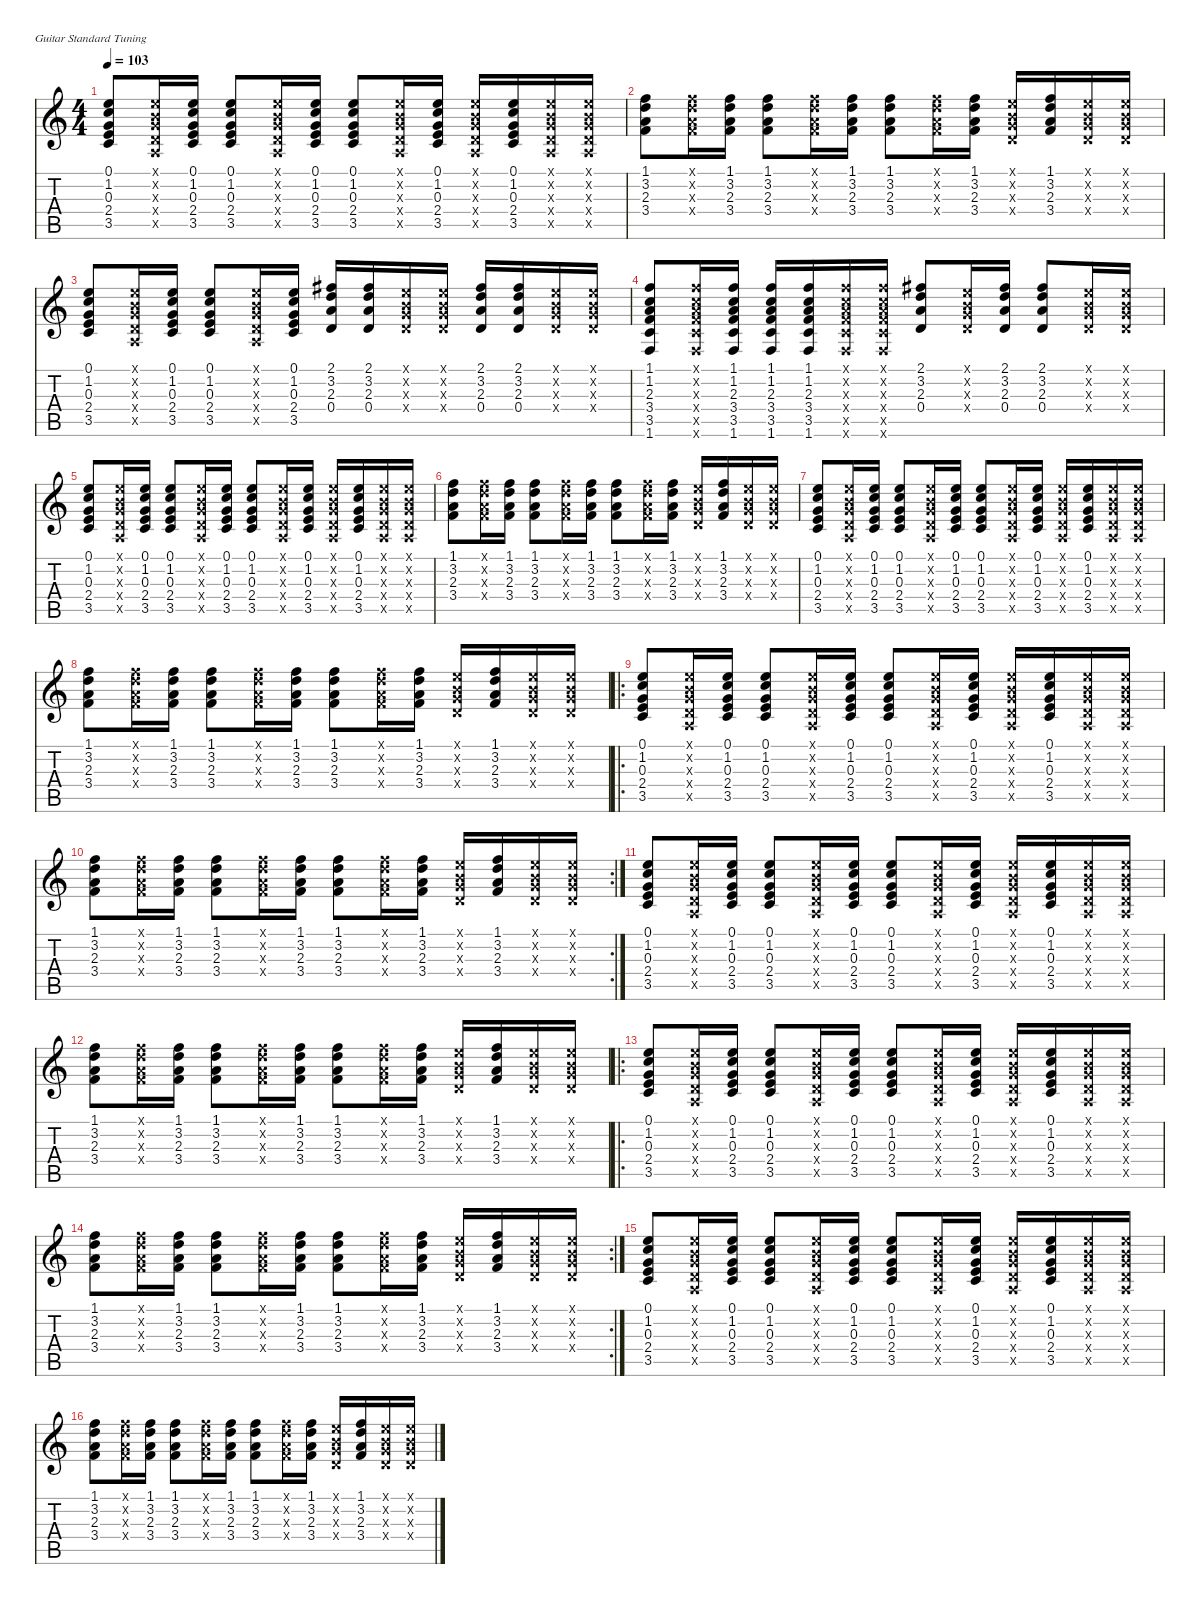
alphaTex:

\defaultSystemsLayout 4
\hideDynamics
\bracketExtendMode nobrackets
\singleTrackTrackNamePolicy hidden
\multiTrackTrackNamePolicy hidden
\otherSystemsTrackNameOrientation horizontal
\track ("Guitar 2" "s.guit.") {instrument acousticguitarsteel}
\staff {score tabs}
\tuning (E4 B3 G3 D3 A2 E2)
\ts (4 4)
\tempo 103
\clef g2
\ks c
(0.1 1.2 0.3 2.4 3.5).8{dy f beam Up} (0.1{x} 0.2{x} 0.3{x} 0.4{x} 0.5{x}).16{beam Up} (0.1 1.2 0.3 2.4 3.5).16{beam Up} (0.1 1.2 0.3 2.4 3.5).8{beam Up} (0.1{x} 0.2{x} 0.3{x} 0.4{x} 0.5{x}).16{beam Up} (0.1 1.2 0.3 2.4 3.5).16{beam Up} (0.1 1.2 0.3 2.4 3.5).8{beam Up} (0.1{x} 0.2{x} 0.3{x} 0.4{x} 0.5{x}).16{beam Up} (0.1 1.2 0.3 2.4 3.5).16{beam Up} (0.1{x} 0.2{x} 0.3{x} 0.4{x} 0.5{x}).16{beam Up} (0.1 1.2 0.3 2.4 3.5).16{beam Up} (0.1{x} 0.2{x} 0.3{x} 0.4{x} 0.5{x}).16{beam Up} (0.1{x} 0.2{x} 0.3{x} 0.4{x} 0.5{x}).16{beam Up} |
(1.1 3.2 2.3 3.4).8{beam Down} (1.1{x} 3.2{x} 2.3{x} 3.4{x}).16{beam Down} (1.1 3.2 2.3 3.4).16{beam Down} (1.1 3.2 2.3 3.4).8{beam Down} (1.1{x} 3.2{x} 2.3{x} 3.4{x}).16{beam Down} (1.1 3.2 2.3 3.4).16{beam Down} (1.1 3.2 2.3 3.4).8{beam Down} (1.1{x} 3.2{x} 2.3{x} 3.4{x}).16{beam Down} (1.1 3.2 2.3 3.4).16{beam Down} (0.1{x} 0.2{x} 0.3{x} 0.4{x}).16{beam Up} (1.1 3.2 2.3 3.4).16{beam Up} (0.1{x} 0.2{x} 0.3{x} 0.4{x}).16{beam Up} (0.1{x} 0.2{x} 0.3{x} 0.4{x}).16{beam Up} |
(0.1 1.2 0.3 2.4 3.5).8{beam Up} (0.1{x} 0.2{x} 0.3{x} 0.4{x} 0.5{x}).16{beam Up} (0.1 1.2 0.3 2.4 3.5).16{beam Up} (0.1 1.2 0.3 2.4 3.5).8{beam Up} (0.1{x} 0.2{x} 0.3{x} 0.4{x} 0.5{x}).16{beam Up} (0.1 1.2 0.3 2.4 3.5).16{beam Up} (2.1{acc #} 3.2 2.3 0.4).16{beam Up} (2.1{acc #} 3.2 2.3 0.4).16{beam Up} (0.1{x} 0.2{x} 0.3{x} 0.4{x}).16{beam Up} (0.1{x} 0.2{x} 0.3{x} 0.4{x}).16{beam Up} (2.1{acc #} 3.2 2.3 0.4).16{beam Up} (2.1{acc #} 3.2 2.3 0.4).16{beam Up} (0.1{x} 0.2{x} 0.3{x} 0.4{x}).16{beam Up} (0.1{x} 0.2{x} 0.3{x} 0.4{x}).16{beam Up} |
(1.1 1.2 2.3 3.4 3.5 1.6).8{beam Up} (1.1{x} 1.2{x} 2.3{x} 3.4{x} 3.5{x} 1.6{x}).16{beam Up} (1.1 1.2 2.3 3.4 3.5 1.6).16{beam Up} (1.1 1.2 2.3 3.4 3.5 1.6).16{beam Up} (1.1 1.2 2.3 3.4 3.5 1.6).16{beam Up} (1.1{x} 1.2{x} 2.3{x} 3.4{x} 3.5{x} 1.6{x}).16{beam Up} (1.1{x} 1.2{x} 2.3{x} 3.4{x} 3.5{x} 1.6{x}).16{beam Up} (2.1{acc #} 3.2 2.3 0.4).8{beam Up} (0.1{x} 0.2{x} 0.3{x} 0.4{x}).16{beam Up} (2.1{acc #} 3.2 2.3 0.4).16{beam Up} (2.1{acc #} 3.2 2.3 0.4).8{beam Up} (0.1{x} 0.2{x} 0.3{x} 0.4{x}).16{beam Up} (0.1{x} 0.2{x} 0.3{x} 0.4{x}).16{beam Up} |
(0.1 1.2 0.3 2.4 3.5).8{beam Up} (0.1{x} 0.2{x} 0.3{x} 0.4{x} 0.5{x}).16{beam Up} (0.1 1.2 0.3 2.4 3.5).16{beam Up} (0.1 1.2 0.3 2.4 3.5).8{beam Up} (0.1{x} 0.2{x} 0.3{x} 0.4{x} 0.5{x}).16{beam Up} (0.1 1.2 0.3 2.4 3.5).16{beam Up} (0.1 1.2 0.3 2.4 3.5).8{beam Up} (0.1{x} 0.2{x} 0.3{x} 0.4{x} 0.5{x}).16{beam Up} (0.1 1.2 0.3 2.4 3.5).16{beam Up} (0.1{x} 0.2{x} 0.3{x} 0.4{x} 0.5{x}).16{beam Up} (0.1 1.2 0.3 2.4 3.5).16{beam Up} (0.1{x} 0.2{x} 0.3{x} 0.4{x} 0.5{x}).16{beam Up} (0.1{x} 0.2{x} 0.3{x} 0.4{x} 0.5{x}).16{beam Up} |
(1.1 3.2 2.3 3.4).8{beam Down} (1.1{x} 3.2{x} 2.3{x} 3.4{x}).16{beam Down} (1.1 3.2 2.3 3.4).16{beam Down} (1.1 3.2 2.3 3.4).8{beam Down} (1.1{x} 3.2{x} 2.3{x} 3.4{x}).16{beam Down} (1.1 3.2 2.3 3.4).16{beam Down} (1.1 3.2 2.3 3.4).8{beam Down} (1.1{x} 3.2{x} 2.3{x} 3.4{x}).16{beam Down} (1.1 3.2 2.3 3.4).16{beam Down} (0.1{x} 0.2{x} 0.3{x} 0.4{x}).16{beam Up} (1.1 3.2 2.3 3.4).16{beam Up} (0.1{x} 0.2{x} 0.3{x} 0.4{x}).16{beam Up} (0.1{x} 0.2{x} 0.3{x} 0.4{x}).16{beam Up} |
(0.1 1.2 0.3 2.4 3.5).8{beam Up} (0.1{x} 0.2{x} 0.3{x} 0.4{x} 0.5{x}).16{beam Up} (0.1 1.2 0.3 2.4 3.5).16{beam Up} (0.1 1.2 0.3 2.4 3.5).8{beam Up} (0.1{x} 0.2{x} 0.3{x} 0.4{x} 0.5{x}).16{beam Up} (0.1 1.2 0.3 2.4 3.5).16{beam Up} (0.1 1.2 0.3 2.4 3.5).8{beam Up} (0.1{x} 0.2{x} 0.3{x} 0.4{x} 0.5{x}).16{beam Up} (0.1 1.2 0.3 2.4 3.5).16{beam Up} (0.1{x} 0.2{x} 0.3{x} 0.4{x} 0.5{x}).16{beam Up} (0.1 1.2 0.3 2.4 3.5).16{beam Up} (0.1{x} 0.2{x} 0.3{x} 0.4{x} 0.5{x}).16{beam Up} (0.1{x} 0.2{x} 0.3{x} 0.4{x} 0.5{x}).16{beam Up} |
(1.1 3.2 2.3 3.4).8{beam Down} (1.1{x} 3.2{x} 2.3{x} 3.4{x}).16{beam Down} (1.1 3.2 2.3 3.4).16{beam Down} (1.1 3.2 2.3 3.4).8{beam Down} (1.1{x} 3.2{x} 2.3{x} 3.4{x}).16{beam Down} (1.1 3.2 2.3 3.4).16{beam Down} (1.1 3.2 2.3 3.4).8{beam Down} (1.1{x} 3.2{x} 2.3{x} 3.4{x}).16{beam Down} (1.1 3.2 2.3 3.4).16{beam Down} (0.1{x} 0.2{x} 0.3{x} 0.4{x}).16{beam Up} (1.1 3.2 2.3 3.4).16{beam Up} (0.1{x} 0.2{x} 0.3{x} 0.4{x}).16{beam Up} (0.1{x} 0.2{x} 0.3{x} 0.4{x}).16{beam Up} |
\ro
(0.1 1.2 0.3 2.4 3.5).8{beam Up} (0.1{x} 0.2{x} 0.3{x} 0.4{x} 0.5{x}).16{beam Up} (0.1 1.2 0.3 2.4 3.5).16{beam Up} (0.1 1.2 0.3 2.4 3.5).8{beam Up} (0.1{x} 0.2{x} 0.3{x} 0.4{x} 0.5{x}).16{beam Up} (0.1 1.2 0.3 2.4 3.5).16{beam Up} (0.1 1.2 0.3 2.4 3.5).8{beam Up} (0.1{x} 0.2{x} 0.3{x} 0.4{x} 0.5{x}).16{beam Up} (0.1 1.2 0.3 2.4 3.5).16{beam Up} (0.1{x} 0.2{x} 0.3{x} 0.4{x} 0.5{x}).16{beam Up} (0.1 1.2 0.3 2.4 3.5).16{beam Up} (0.1{x} 0.2{x} 0.3{x} 0.4{x} 0.5{x}).16{beam Up} (0.1{x} 0.2{x} 0.3{x} 0.4{x} 0.5{x}).16{beam Up} |
\rc 2
(1.1 3.2 2.3 3.4).8{beam Down} (1.1{x} 3.2{x} 2.3{x} 3.4{x}).16{beam Down} (1.1 3.2 2.3 3.4).16{beam Down} (1.1 3.2 2.3 3.4).8{beam Down} (1.1{x} 3.2{x} 2.3{x} 3.4{x}).16{beam Down} (1.1 3.2 2.3 3.4).16{beam Down} (1.1 3.2 2.3 3.4).8{beam Down} (1.1{x} 3.2{x} 2.3{x} 3.4{x}).16{beam Down} (1.1 3.2 2.3 3.4).16{beam Down} (0.1{x} 0.2{x} 0.3{x} 0.4{x}).16{beam Up} (1.1 3.2 2.3 3.4).16{beam Up} (0.1{x} 0.2{x} 0.3{x} 0.4{x}).16{beam Up} (0.1{x} 0.2{x} 0.3{x} 0.4{x}).16{beam Up} |
(0.1 1.2 0.3 2.4 3.5).8{beam Up} (0.1{x} 0.2{x} 0.3{x} 0.4{x} 0.5{x}).16{beam Up} (0.1 1.2 0.3 2.4 3.5).16{beam Up} (0.1 1.2 0.3 2.4 3.5).8{beam Up} (0.1{x} 0.2{x} 0.3{x} 0.4{x} 0.5{x}).16{beam Up} (0.1 1.2 0.3 2.4 3.5).16{beam Up} (0.1 1.2 0.3 2.4 3.5).8{beam Up} (0.1{x} 0.2{x} 0.3{x} 0.4{x} 0.5{x}).16{beam Up} (0.1 1.2 0.3 2.4 3.5).16{beam Up} (0.1{x} 0.2{x} 0.3{x} 0.4{x} 0.5{x}).16{beam Up} (0.1 1.2 0.3 2.4 3.5).16{beam Up} (0.1{x} 0.2{x} 0.3{x} 0.4{x} 0.5{x}).16{beam Up} (0.1{x} 0.2{x} 0.3{x} 0.4{x} 0.5{x}).16{beam Up} |
(1.1 3.2 2.3 3.4).8{beam Down} (1.1{x} 3.2{x} 2.3{x} 3.4{x}).16{beam Down} (1.1 3.2 2.3 3.4).16{beam Down} (1.1 3.2 2.3 3.4).8{beam Down} (1.1{x} 3.2{x} 2.3{x} 3.4{x}).16{beam Down} (1.1 3.2 2.3 3.4).16{beam Down} (1.1 3.2 2.3 3.4).8{beam Down} (1.1{x} 3.2{x} 2.3{x} 3.4{x}).16{beam Down} (1.1 3.2 2.3 3.4).16{beam Down} (0.1{x} 0.2{x} 0.3{x} 0.4{x}).16{beam Up} (1.1 3.2 2.3 3.4).16{beam Up} (0.1{x} 0.2{x} 0.3{x} 0.4{x}).16{beam Up} (0.1{x} 0.2{x} 0.3{x} 0.4{x}).16{beam Up} |
\ro
(0.1 1.2 0.3 2.4 3.5).8{beam Up} (0.1{x} 0.2{x} 0.3{x} 0.4{x} 0.5{x}).16{beam Up} (0.1 1.2 0.3 2.4 3.5).16{beam Up} (0.1 1.2 0.3 2.4 3.5).8{beam Up} (0.1{x} 0.2{x} 0.3{x} 0.4{x} 0.5{x}).16{beam Up} (0.1 1.2 0.3 2.4 3.5).16{beam Up} (0.1 1.2 0.3 2.4 3.5).8{beam Up} (0.1{x} 0.2{x} 0.3{x} 0.4{x} 0.5{x}).16{beam Up} (0.1 1.2 0.3 2.4 3.5).16{beam Up} (0.1{x} 0.2{x} 0.3{x} 0.4{x} 0.5{x}).16{beam Up} (0.1 1.2 0.3 2.4 3.5).16{beam Up} (0.1{x} 0.2{x} 0.3{x} 0.4{x} 0.5{x}).16{beam Up} (0.1{x} 0.2{x} 0.3{x} 0.4{x} 0.5{x}).16{beam Up} |
\rc 2
(1.1 3.2 2.3 3.4).8{beam Down} (1.1{x} 3.2{x} 2.3{x} 3.4{x}).16{beam Down} (1.1 3.2 2.3 3.4).16{beam Down} (1.1 3.2 2.3 3.4).8{beam Down} (1.1{x} 3.2{x} 2.3{x} 3.4{x}).16{beam Down} (1.1 3.2 2.3 3.4).16{beam Down} (1.1 3.2 2.3 3.4).8{beam Down} (1.1{x} 3.2{x} 2.3{x} 3.4{x}).16{beam Down} (1.1 3.2 2.3 3.4).16{beam Down} (0.1{x} 0.2{x} 0.3{x} 0.4{x}).16{beam Up} (1.1 3.2 2.3 3.4).16{beam Up} (0.1{x} 0.2{x} 0.3{x} 0.4{x}).16{beam Up} (0.1{x} 0.2{x} 0.3{x} 0.4{x}).16{beam Up} |
(0.1 1.2 0.3 2.4 3.5).8{beam Up} (0.1{x} 0.2{x} 0.3{x} 0.4{x} 0.5{x}).16{beam Up} (0.1 1.2 0.3 2.4 3.5).16{beam Up} (0.1 1.2 0.3 2.4 3.5).8{beam Up} (0.1{x} 0.2{x} 0.3{x} 0.4{x} 0.5{x}).16{beam Up} (0.1 1.2 0.3 2.4 3.5).16{beam Up} (0.1 1.2 0.3 2.4 3.5).8{beam Up} (0.1{x} 0.2{x} 0.3{x} 0.4{x} 0.5{x}).16{beam Up} (0.1 1.2 0.3 2.4 3.5).16{beam Up} (0.1{x} 0.2{x} 0.3{x} 0.4{x} 0.5{x}).16{beam Up} (0.1 1.2 0.3 2.4 3.5).16{beam Up} (0.1{x} 0.2{x} 0.3{x} 0.4{x} 0.5{x}).16{beam Up} (0.1{x} 0.2{x} 0.3{x} 0.4{x} 0.5{x}).16{beam Up} |
(1.1 3.2 2.3 3.4).8{beam Down} (1.1{x} 3.2{x} 2.3{x} 3.4{x}).16{beam Down} (1.1 3.2 2.3 3.4).16{beam Down} (1.1 3.2 2.3 3.4).8{beam Down} (1.1{x} 3.2{x} 2.3{x} 3.4{x}).16{beam Down} (1.1 3.2 2.3 3.4).16{beam Down} (1.1 3.2 2.3 3.4).8{beam Down} (1.1{x} 3.2{x} 2.3{x} 3.4{x}).16{beam Down} (1.1 3.2 2.3 3.4).16{beam Down} (0.1{x} 0.2{x} 0.3{x} 0.4{x}).16{beam Up} (1.1 3.2 2.3 3.4).16{beam Up} (0.1{x} 0.2{x} 0.3{x} 0.4{x}).16{beam Up} (0.1{x} 0.2{x} 0.3{x} 0.4{x}).16{beam Up}
